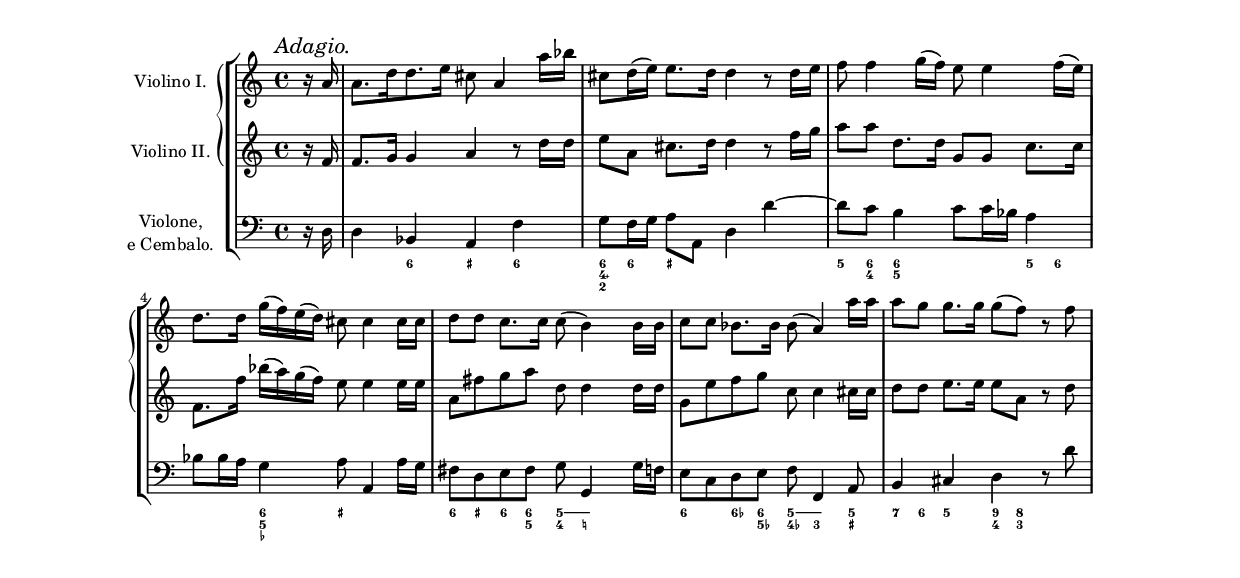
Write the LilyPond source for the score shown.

% Do not edit this file; it is automatically
% generated from Documentation/snippets/new
% This file is in the public domain.
%% Note: this file works from version 2.13.36
\version "2.13.40"
#(set-global-staff-size 15)
\paper {
  ragged-right = ##f
  line-width = 16\cm
  indent = 1.5\cm
}

\layout {
  \context {
    \Score
    \override PaperColumn #'keep-inside-line = ##t
    \override NonMusicalPaperColumn #'keep-inside-line = ##t
  }
}

% NR 2.7.3 Figured bass


\header {
  lsrtags = "headwords"
  texidoc = ""
  doctitle = "headword"
} % begin verbatim


% Arcangelo Corelli, 12 Sonate da Camera, Op. 2
% Sonata II, Allemanda
% measures 1 - 88
% Coded by Neil Puttock; modified by Carl Sorensen

extendOn = \bassFigureExtendersOn
extendOff = \bassFigureExtendersOff

\score {

  \new StaffGroup <<

    \new GrandStaff <<

      \new Staff = "violinoI" {
        \set Staff.instrumentName = \markup {
          \line { Violino I. }
        }
        \time 4/4
        \mark \markup { \italic Adagio. }
        \partial 8
        r16 a'16 |
        a'8. [ d''16 d''8.  e''16 ] cis''8 a'4 a''16 bes''16 |
        cis''8 d''16 ( e'' ) e''8.  d''16 d''4 r8 d''16 e''16 |
        f''8 f''4 g''16 ( f''16 ) e''8 e''4 f''16 ( e''16 ) |
        d''8.  d''16 g''16 ( f''16 ) e''16 ( d''16 ) cis''8
            cis''4 cis''16 cis''16 |
        d''8 d''8 c''8.  c''16 c''8 ( b'4 ) b'16 b'16 |
        c''8 c''8 bes'8.  bes'16 bes'8 ( a'4 ) a''16 a''16 |
        a''8 g''8 g''8.  g''16 g''8 ( f''8 ) r8 f''8 |
      }

      \new Staff = "violinoII" {
        \set Staff.instrumentName = \markup {
          \line { Violino II. }
        }
        \time 4/4
        \partial 8
        r16 f'16 |
        f'8.  g'16 g'4 a'4 r8 d''16 d''16 |
        e''8 a'8 cis''8.  d''16 d''4 r8 f''16 g''16 |
        a''8 a''8 d''8.  d''16 g'8 g'8 c''8.  c''16 |
        f'8.  f''16 bes''16 ( a''16 ) g''16 ( f''16 ) e''8 e''4 e''16 e''16 |
        a'8 fis''8 g''8 a''8 d''8 d''4 d''16 d''16 |
        g'8 e''8 f''8 g''8 c''8 c''4 cis''16 cis''16 |
        d''8 d''8 e''8.  e''16 e''8 a'8 r8 d''8 |
      }

    >>

    \new Staff = "violone" {
      \set Staff.instrumentName = \markup {
        \center-column {
          Violone,
          \line { e Cembalo. }
        }
      }
      \time 4/4
      \clef bass
      \partial 8
      r16 d16 |
      d4 bes,4 a,4 f4 |
      g8 f16 g16 a8 a,8 d4 d'4 ~ |
      d'8 c'8 b4 c'8 c'16 bes16 a4 |
      bes8 bes16 a16 g4 a8 a,4 a16 g16 |
      fis8 d8 e8 fis8 g8 g,4 g16 f16 |
      e8 c8 d8 e8 f8 f,4 a,8 |
      b,4 cis4 d4 r8 d'8 |
    }

    \new FiguredBass \figuremode {
      \set figuredBassAlterationDirection = #RIGHT
      \set figuredBassPlusDirection = #RIGHT
      \override BassFigureAlignment #'stacking-dir = #DOWN
      s8 |
      s4 <6>4 <_+>4 <6>4 |
      <6 4\+ 2>8 <6>8 <_+> s8 s2 |
      <5>8 <6 4>8 <6 5>4 s4 <5>8 <6>8 |
      s4 <6 5 _-> <_+>2 |
      <6>8 <_+>8 <6>8 <6 5>8 <5 4>8 \extendOn <5 _!>8 \extendOff s4 |
      <6>4 <6->8 <6 5->8 <5 4->8 \extendOn <5 3>4 \extendOff <5 _+>8 |
      <7>8 <6>8 <5>4 <9 4>8 <8 3>8 s4 |
    }

  >>

  \layout {
    \context {
      \Score
      \override RehearsalMark #'break-align-symbols = #'(time-signature)
      \override RehearsalMark #'self-alignment-X = #LEFT
      \override TimeSignature #'break-align-anchor-alignment = #LEFT
    }
  }
}
